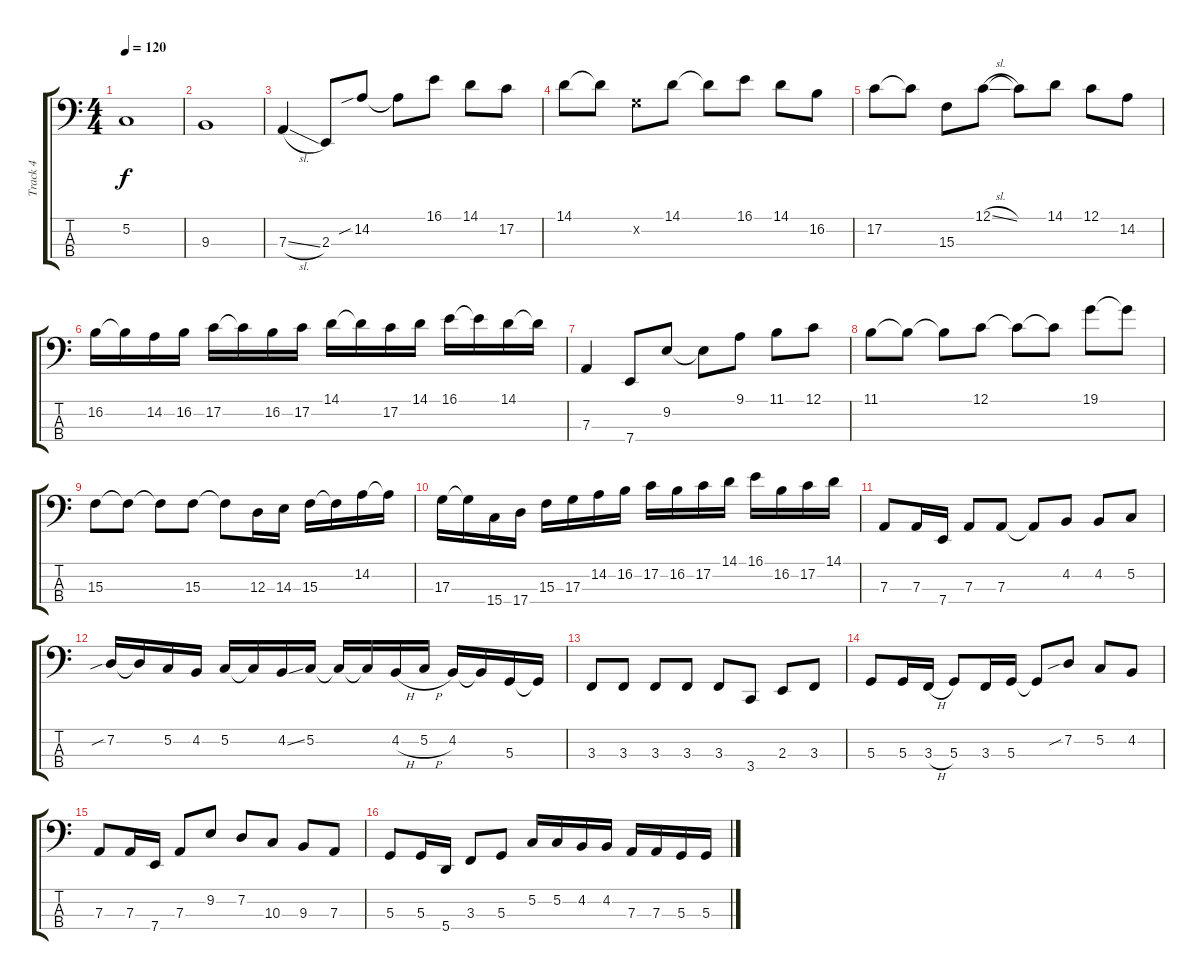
\track ("Track 4" "Track 4") {instrument electricbasspick}
\staff {score tabs}
\tuning (C2 G1 D1 A0) {hide}
\ts (4 4)
\tempo 120
\clef f4
\ks c
5.2.1{dy f} |
9.3.1 |
7.3{sl}.4 2.3.8 14.2{sib}.8 14.2{t}.8 16.1.8 14.1.8 17.2.8 |
14.1.8 14.1{t}.8 12.2{x}.8 14.1.8 14.1{t}.8 16.1.8 14.1.8 16.2.8 |
17.2.8 17.2{t}.8 15.3.8 12.1{sl}.8 12.1{t}.8 14.1.8 12.1.8 14.2.8 |
16.2.16 16.2{t}.16 14.2.16 16.2.16 17.2.16 17.2{t}.16 16.2.16 17.2.16 14.1.16 14.1{t}.16 17.2.16 14.1.16 16.1.16 16.1{t}.16 14.1.16 14.1{t}.16 |
7.3.4 7.4.8 9.2.8 9.2{t}.8 9.1.8 11.1.8 12.1.8 |
11.1.8 11.1{t}.8 11.1{t}.8 12.1.8 12.1{t}.8 12.1{t}.8 19.1.8 19.1{t}.8 |
15.3.8 15.3{t}.8 15.3{t}.8 15.3.8 15.3{t}.8 12.3.16 14.3.16 15.3.16 15.3{t}.16 14.2.16 14.2{t}.16 |
17.3.16 17.3{t}.16 15.4.16 17.4.16 15.3.16 17.3.16 14.2.16 16.2.16 17.2.16 16.2.16 17.2.16 14.1.16 16.1.16 16.2.16 17.2.16 14.1.16 |
7.3.8 7.3.16 7.4.16 7.3.8 7.3.8 7.3{t}.8 4.2.8 4.2.8 5.2.8 |
7.2{sib}.16 7.2{t}.16 5.2.16 4.2.16 5.2.16 5.2{t}.16 4.2{ss}.16 5.2.16 5.2{t}.16 5.2{t}.16 4.2{h}.16 5.2{h}.16 4.2.16 4.2{t}.16 5.3.16 5.3{t}.16 |
3.3.8 3.3.8 3.3.8 3.3.8 3.3.8 3.4.8 2.3.8 3.3.8 |
5.3.8 5.3.16 3.3{h}.16 5.3.8 3.3.16 5.3.16 5.3{t}.8 7.2{sib}.8 5.2.8 4.2.8 |
7.3.8 7.3.16 7.4.16 7.3.8 9.2.8 7.2.8 10.3.8 9.3.8 7.3.8 |
5.3.8 5.3.16 5.4.16 3.3.8 5.3.8 5.2.16 5.2.16 4.2.16 4.2.16 7.3.16 7.3.16 5.3.16 5.3.16
